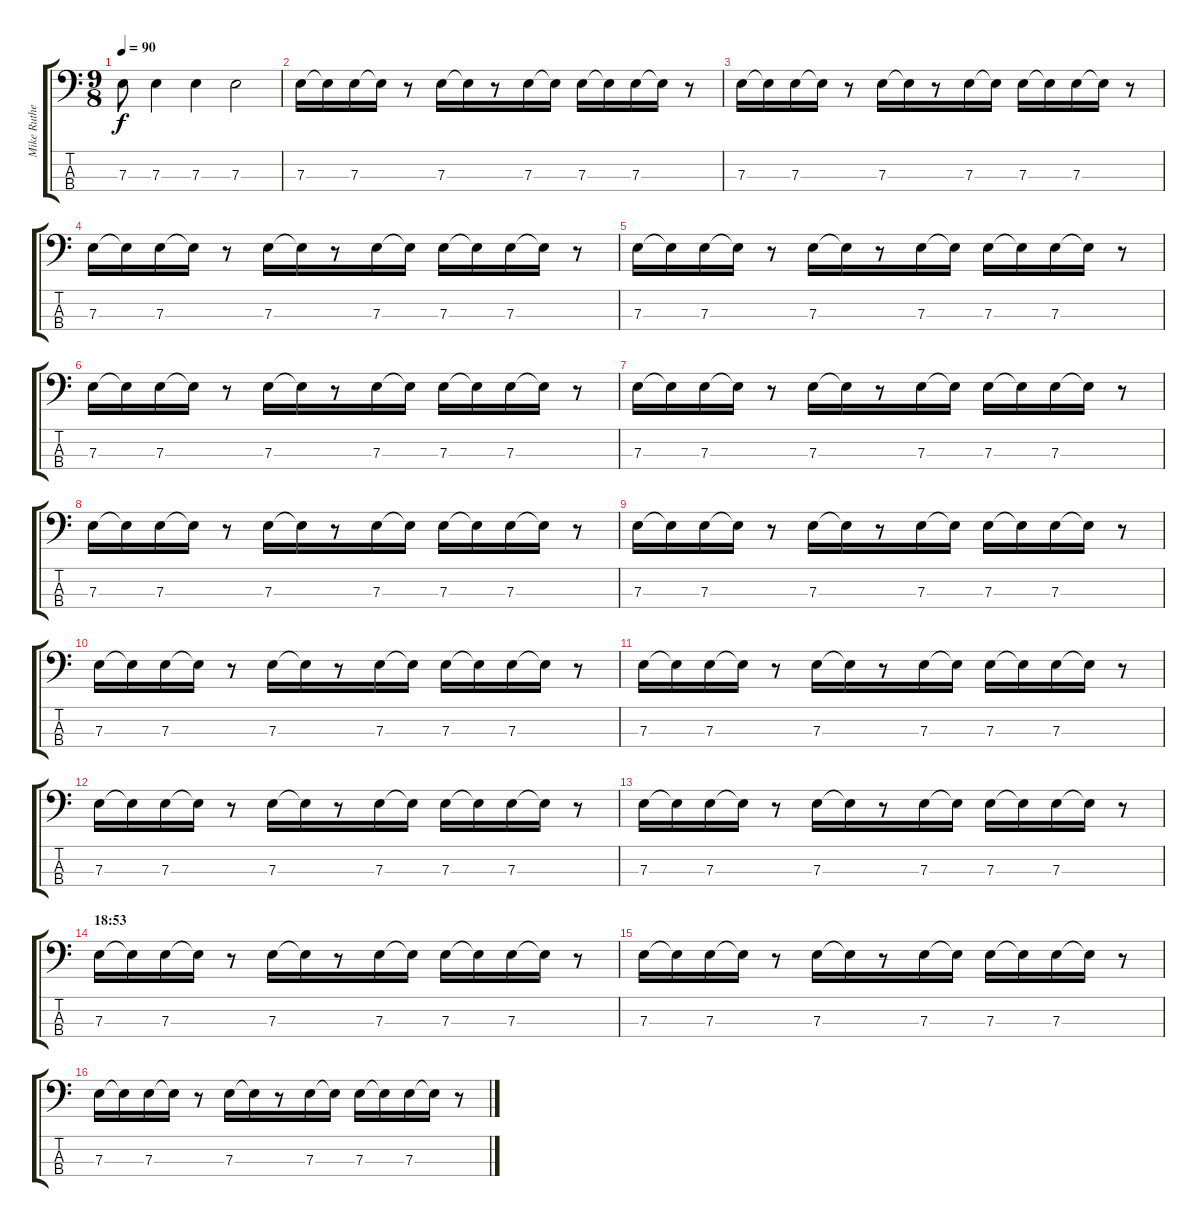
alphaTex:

\track ("Mike Rutherford (bass)" "Mike Ruthe") {instrument electricbassfinger}
\staff {score tabs}
\tuning (G2 D2 A1 E1) {hide}
\ts (9 8)
\tempo 90
\clef f4
\ks c
7.3.8{dy f} 7.3.4 7.3.4 7.3.2 |
7.3.16 7.3{t}.16 7.3.16 7.3{t}.16 r.8 7.3.16 7.3{t}.16 r.8 7.3.16 7.3{t}.16 7.3.16 7.3{t}.16 7.3.16 7.3{t}.16 r.8 |
7.3.16 7.3{t}.16 7.3.16 7.3{t}.16 r.8 7.3.16 7.3{t}.16 r.8 7.3.16 7.3{t}.16 7.3.16 7.3{t}.16 7.3.16 7.3{t}.16 r.8 |
7.3.16 7.3{t}.16 7.3.16 7.3{t}.16 r.8 7.3.16 7.3{t}.16 r.8 7.3.16 7.3{t}.16 7.3.16 7.3{t}.16 7.3.16 7.3{t}.16 r.8 |
7.3.16 7.3{t}.16 7.3.16 7.3{t}.16 r.8 7.3.16 7.3{t}.16 r.8 7.3.16 7.3{t}.16 7.3.16 7.3{t}.16 7.3.16 7.3{t}.16 r.8 |
7.3.16 7.3{t}.16 7.3.16 7.3{t}.16 r.8 7.3.16 7.3{t}.16 r.8 7.3.16 7.3{t}.16 7.3.16 7.3{t}.16 7.3.16 7.3{t}.16 r.8 |
7.3.16 7.3{t}.16 7.3.16 7.3{t}.16 r.8 7.3.16 7.3{t}.16 r.8 7.3.16 7.3{t}.16 7.3.16 7.3{t}.16 7.3.16 7.3{t}.16 r.8 |
7.3.16 7.3{t}.16 7.3.16 7.3{t}.16 r.8 7.3.16 7.3{t}.16 r.8 7.3.16 7.3{t}.16 7.3.16 7.3{t}.16 7.3.16 7.3{t}.16 r.8 |
7.3.16 7.3{t}.16 7.3.16 7.3{t}.16 r.8 7.3.16 7.3{t}.16 r.8 7.3.16 7.3{t}.16 7.3.16 7.3{t}.16 7.3.16 7.3{t}.16 r.8 |
7.3.16 7.3{t}.16 7.3.16 7.3{t}.16 r.8 7.3.16 7.3{t}.16 r.8 7.3.16 7.3{t}.16 7.3.16 7.3{t}.16 7.3.16 7.3{t}.16 r.8 |
7.3.16 7.3{t}.16 7.3.16 7.3{t}.16 r.8 7.3.16 7.3{t}.16 r.8 7.3.16 7.3{t}.16 7.3.16 7.3{t}.16 7.3.16 7.3{t}.16 r.8 |
7.3.16 7.3{t}.16 7.3.16 7.3{t}.16 r.8 7.3.16 7.3{t}.16 r.8 7.3.16 7.3{t}.16 7.3.16 7.3{t}.16 7.3.16 7.3{t}.16 r.8 |
7.3.16 7.3{t}.16 7.3.16 7.3{t}.16 r.8 7.3.16 7.3{t}.16 r.8 7.3.16 7.3{t}.16 7.3.16 7.3{t}.16 7.3.16 7.3{t}.16 r.8 |
\section ("" "18:53")
7.3.16 7.3{t}.16 7.3.16 7.3{t}.16 r.8 7.3.16 7.3{t}.16 r.8 7.3.16 7.3{t}.16 7.3.16 7.3{t}.16 7.3.16 7.3{t}.16 r.8 |
7.3.16 7.3{t}.16 7.3.16 7.3{t}.16 r.8 7.3.16 7.3{t}.16 r.8 7.3.16 7.3{t}.16 7.3.16 7.3{t}.16 7.3.16 7.3{t}.16 r.8 |
7.3.16 7.3{t}.16 7.3.16 7.3{t}.16 r.8 7.3.16 7.3{t}.16 r.8 7.3.16 7.3{t}.16 7.3.16 7.3{t}.16 7.3.16 7.3{t}.16 r.8
